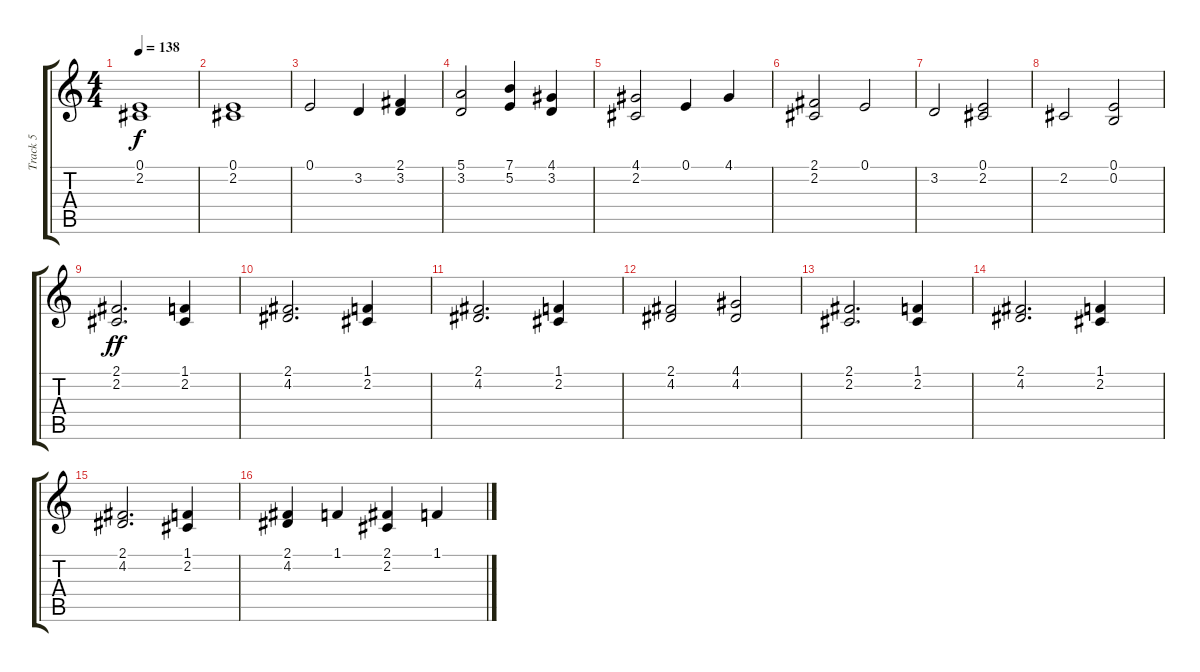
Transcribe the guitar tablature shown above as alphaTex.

\track ("Track 5" "Track 5") {instrument stringensemble1}
\staff {score tabs}
\tuning (E4 B3 G3 D3 A2 E2) {hide}
\ts (4 4)
\tempo 138
\clef g2
\ks c
(0.1 2.2).1{dy f} |
(0.1 2.2).1 |
0.1.2 3.2.4 (2.1 3.2).4 |
(5.1 3.2).2 (7.1 5.2).4 (4.1 3.2).4 |
(4.1 2.2).2 0.1.4 4.1.4 |
(2.1 2.2).2 0.1.2 |
3.2.2 (0.1 2.2).2 |
2.2.2 (0.1 0.2).2 |
(2.1 2.2).2{d dy ff} (1.1 2.2).4 |
(2.1 4.2).2{d} (1.1 2.2).4 |
(2.1 4.2).2{d} (1.1 2.2).4 |
(2.1 4.2).2 (4.1 4.2).2 |
(2.1 2.2).2{d} (1.1 2.2).4 |
(2.1 4.2).2{d} (1.1 2.2).4 |
(2.1 4.2).2{d} (1.1 2.2).4 |
(2.1 4.2).4 1.1.4 (2.1 2.2).4 1.1.4
